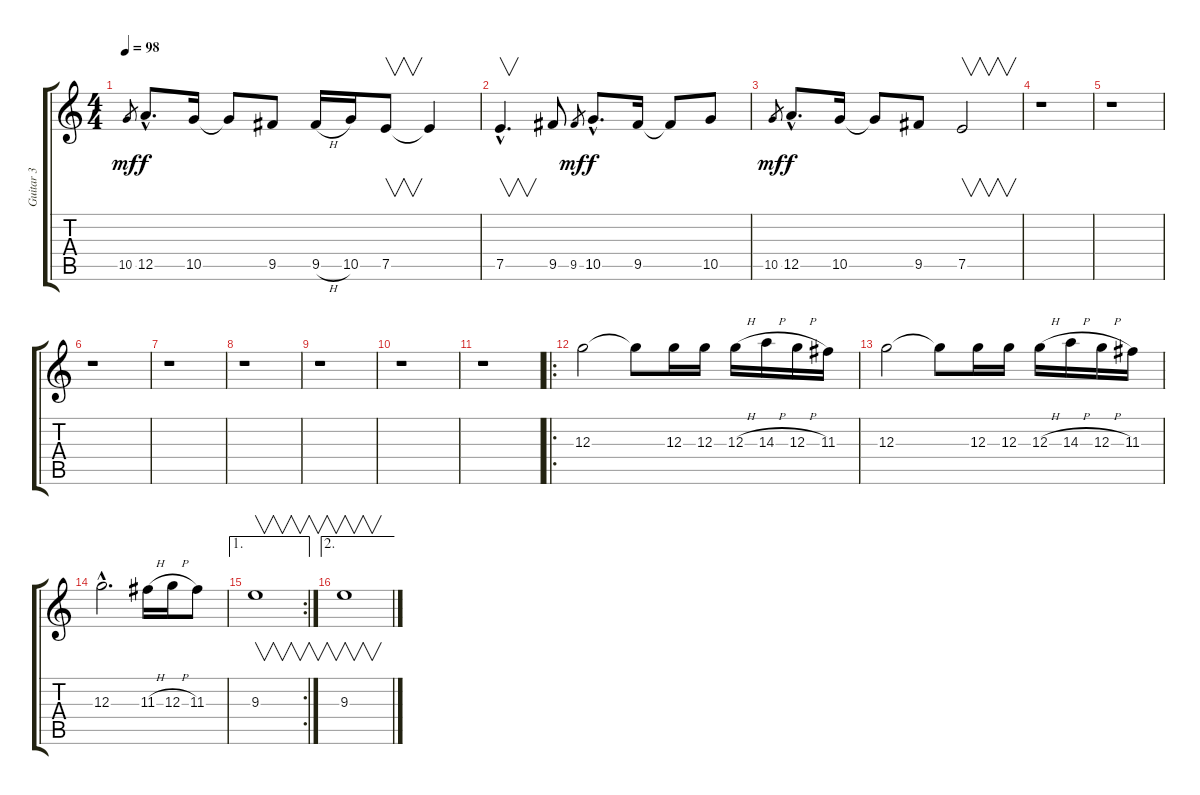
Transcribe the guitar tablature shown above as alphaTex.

\track ("Guitar 3" "Guitar 3") {instrument distortionguitar}
\staff {score tabs}
\tuning (E4 B3 G3 D3 A2 E2) {hide}
\ts (4 4)
\tempo 98
\clef g2
\ks c
10.5.8{gr dy mf} 12.5{hac}.8{d dy f} 10.5.16 10.5{t}.8 9.5.8 9.5{h}.16 10.5.16 7.5.8{v} 7.5{t}.4 |
7.5{hac}.4{v d} 9.5.8 9.5.8{gr dy mf} 10.5{hac}.8{d dy f} 9.5.16 9.5{t}.8 10.5.8 |
10.5.8{gr dy mf} 12.5{hac}.8{d dy f} 10.5.16 10.5{t}.8 9.5.8 7.5.2{v} |
r.1 |
r.1 |
r.1 |
r.1 |
r.1 |
r.1 |
r.1 |
r.1 |
\ro
12.3.2{volume 11} 12.3{t}.8 12.3.16 12.3.16 12.3{h}.16 14.3{h}.16 12.3{h}.16 11.3.16 |
12.3.2 12.3{t}.8 12.3.16 12.3.16 12.3{h}.16 14.3{h}.16 12.3{h}.16 11.3.16 |
12.3{hac}.2{d} 11.3{h}.16 12.3{h}.16 11.3.8 |
\ae 1
\rc 2
9.3.1{v} |
\ae 2
9.3.1{v}
